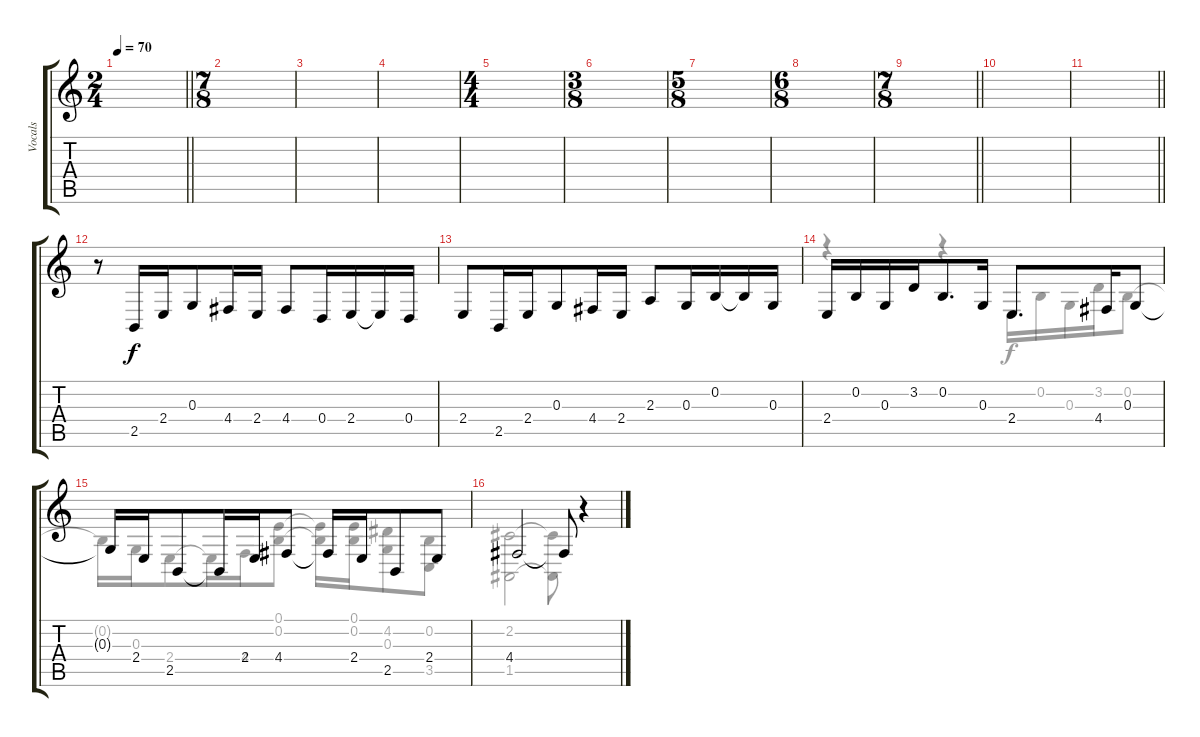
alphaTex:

\track ("Vocals" "Vocals") {instrument tenorsax}
\staff {score tabs}
\tuning (E4 B3 G3 D3 A2 E2) {hide}
\voice
\ts (2 4)
\tempo 70
\clef g2
\barLineRight lightlight
\ks c
|
\ts (7 8)
|
|
|
\ts (4 4)
|
\ts (3 8)
|
\ts (5 8)
|
\ts (6 8)
|
\ts (7 8)
\barLineRight lightlight
|
|
\barLineRight lightlight
|
r.8 2.5.16 2.4.16 0.3.8 4.4.16 2.4.16 4.4.8 0.4.16 2.4.16 2.4{t}.16 0.4.16 |
2.4.8 2.5.16 2.4.16 0.3.8 4.4.16 2.4.16 2.3.8 0.3.16 0.2.16 0.2{t}.16 0.3.16 |
2.4.16 0.2.16 0.3.16 3.2.16 0.2.8{d} 0.3.16 2.4.8{d} 4.4.16 0.3.8 |
0.3{t}.16 2.4.16 2.5.8 2.5{t}.16 2.4.16 4.4.8 4.4{t}.16 2.4.16 2.5.8 2.4.8 |
4.4.2 4.4{t}.8 r.4
\voice
\clef g2
\ottava regular
\simile none
\barLineRight lightlight
\ks c
|
|
|
|
|
|
|
|
\barLineRight lightlight
|
|
\barLineRight lightlight
|
|
|
r.4 r.4 2.4.16 0.2.16 0.3.16 3.2.16 0.2.8 |
0.2{t}.16 0.3.16 2.4.8 2.4{t}.16 4.4.16 (0.1 0.2).8 (0.1{t} 0.2{t}).16 (0.1 0.2).16 (4.2 0.3).8 (0.2 3.5).8 |
(2.2 1.5).2 (2.2{t} 1.5{t}).8 r.4
